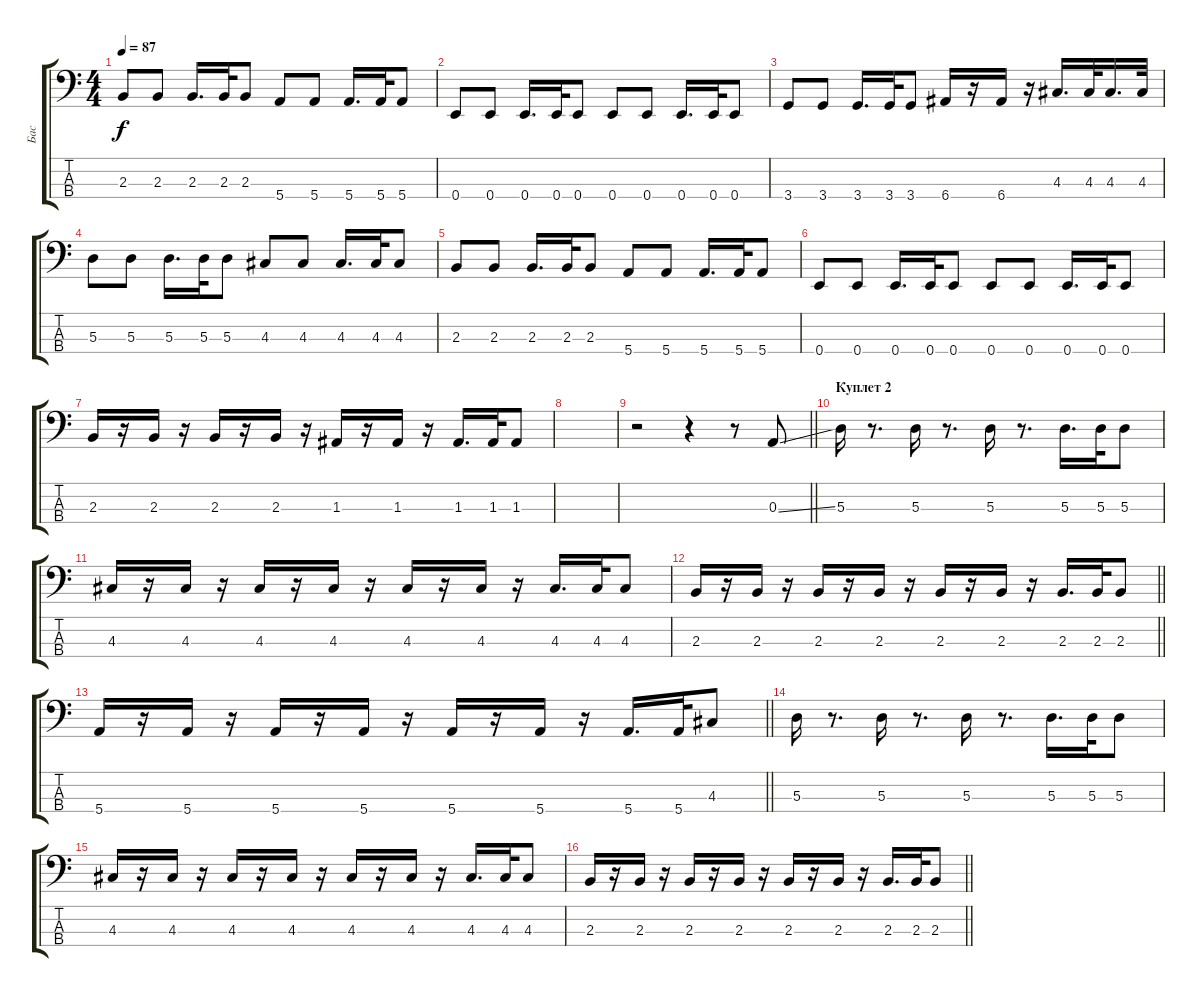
\track ("Бас" "Бас") {instrument electricbassfinger}
\staff {score tabs}
\tuning (G2 D2 A1 E1) {hide}
\ts (4 4)
\tempo 87
\clef f4
\ks c
2.3.8{dy f} 2.3.8 2.3.16{d} 2.3.32 2.3.8 5.4.8 5.4.8 5.4.16{d} 5.4.32 5.4.8 |
0.4.8 0.4.8 0.4.16{d} 0.4.32 0.4.8 0.4.8 0.4.8 0.4.16{d} 0.4.32 0.4.8 |
3.4.8 3.4.8 3.4.16{d} 3.4.32 3.4.8 6.4.16 r.16 6.4.16 r.16 4.3.16{d} 4.3.32 4.3.16{d} 4.3.32 |
5.3.8 5.3.8 5.3.16{d} 5.3.32 5.3.8 4.3.8 4.3.8 4.3.16{d} 4.3.32 4.3.8 |
2.3.8 2.3.8 2.3.16{d} 2.3.32 2.3.8 5.4.8 5.4.8 5.4.16{d} 5.4.32 5.4.8 |
0.4.8 0.4.8 0.4.16{d} 0.4.32 0.4.8 0.4.8 0.4.8 0.4.16{d} 0.4.32 0.4.8 |
2.3.16 r.16 2.3.16 r.16 2.3.16 r.16 2.3.16 r.16 1.3.16 r.16 1.3.16 r.16 1.3.16{d} 1.3.32 1.3.8 |
|
\barLineRight lightlight
r.2 r.4 r.8 0.3{ss}.8 |
\section ("" "Куплет 2")
5.3.16 r.8{d} 5.3.16 r.8{d} 5.3.16 r.8{d} 5.3.16{d} 5.3.32 5.3.8 |
4.3.16 r.16 4.3.16 r.16 4.3.16 r.16 4.3.16 r.16 4.3.16 r.16 4.3.16 r.16 4.3.16{d} 4.3.32 4.3.8 |
\barLineRight lightlight
2.3.16 r.16 2.3.16 r.16 2.3.16 r.16 2.3.16 r.16 2.3.16 r.16 2.3.16 r.16 2.3.16{d} 2.3.32 2.3.8 |
\barLineRight lightlight
5.4.16 r.16 5.4.16 r.16 5.4.16 r.16 5.4.16 r.16 5.4.16 r.16 5.4.16 r.16 5.4.16{d} 5.4.32 4.3.8 |
5.3.16 r.8{d} 5.3.16 r.8{d} 5.3.16 r.8{d} 5.3.16{d} 5.3.32 5.3.8 |
4.3.16 r.16 4.3.16 r.16 4.3.16 r.16 4.3.16 r.16 4.3.16 r.16 4.3.16 r.16 4.3.16{d} 4.3.32 4.3.8 |
\barLineRight lightlight
2.3.16 r.16 2.3.16 r.16 2.3.16 r.16 2.3.16 r.16 2.3.16 r.16 2.3.16 r.16 2.3.16{d} 2.3.32 2.3.8
